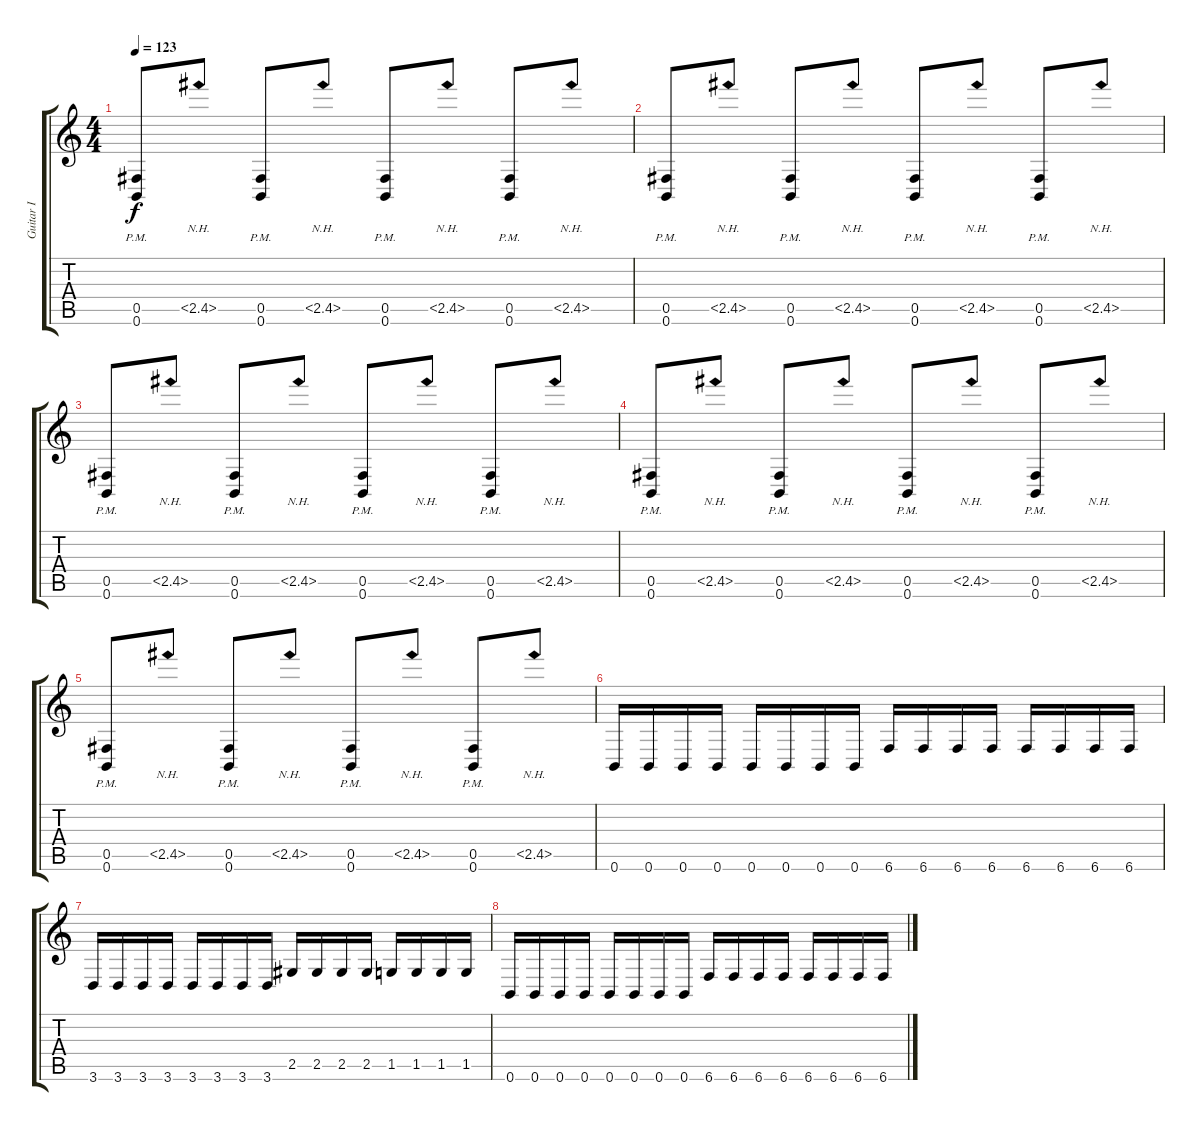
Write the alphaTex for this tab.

\track ("Guitar I" "Guitar I") {instrument distortionguitar}
\staff {score tabs}
\tuning (Eb4 B3 Gb3 B2 Gb2 B1) {hide}
\ts (4 4)
\tempo 123
\clef g2
\ks c
(0.5{pm} 0.6{pm}).8{dy f} 2.5{nh}.8 (0.5{pm} 0.6{pm}).8 2.5{nh}.8 (0.5{pm} 0.6{pm}).8 2.5{nh}.8 (0.5{pm} 0.6{pm}).8 2.5{nh}.8 |
(0.5{pm} 0.6{pm}).8 2.5{nh}.8 (0.5{pm} 0.6{pm}).8 2.5{nh}.8 (0.5{pm} 0.6{pm}).8 2.5{nh}.8 (0.5{pm} 0.6{pm}).8 2.5{nh}.8 |
(0.5{pm} 0.6{pm}).8 2.5{nh}.8 (0.5{pm} 0.6{pm}).8 2.5{nh}.8 (0.5{pm} 0.6{pm}).8 2.5{nh}.8 (0.5{pm} 0.6{pm}).8 2.5{nh}.8 |
(0.5{pm} 0.6{pm}).8 2.5{nh}.8 (0.5{pm} 0.6{pm}).8 2.5{nh}.8 (0.5{pm} 0.6{pm}).8 2.5{nh}.8 (0.5{pm} 0.6{pm}).8 2.5{nh}.8 |
(0.5{pm} 0.6{pm}).8 2.5{nh}.8 (0.5{pm} 0.6{pm}).8 2.5{nh}.8 (0.5{pm} 0.6{pm}).8 2.5{nh}.8 (0.5{pm} 0.6{pm}).8 2.5{nh}.8 |
0.6.16 0.6.16 0.6.16 0.6.16 0.6.16 0.6.16 0.6.16 0.6.16 6.6.16 6.6.16 6.6.16 6.6.16 6.6.16 6.6.16 6.6.16 6.6.16 |
3.6.16 3.6.16 3.6.16 3.6.16 3.6.16 3.6.16 3.6.16 3.6.16 2.5.16 2.5.16 2.5.16 2.5.16 1.5.16 1.5.16 1.5.16 1.5.16 |
0.6.16 0.6.16 0.6.16 0.6.16 0.6.16 0.6.16 0.6.16 0.6.16 6.6.16 6.6.16 6.6.16 6.6.16 6.6.16 6.6.16 6.6.16 6.6.16
